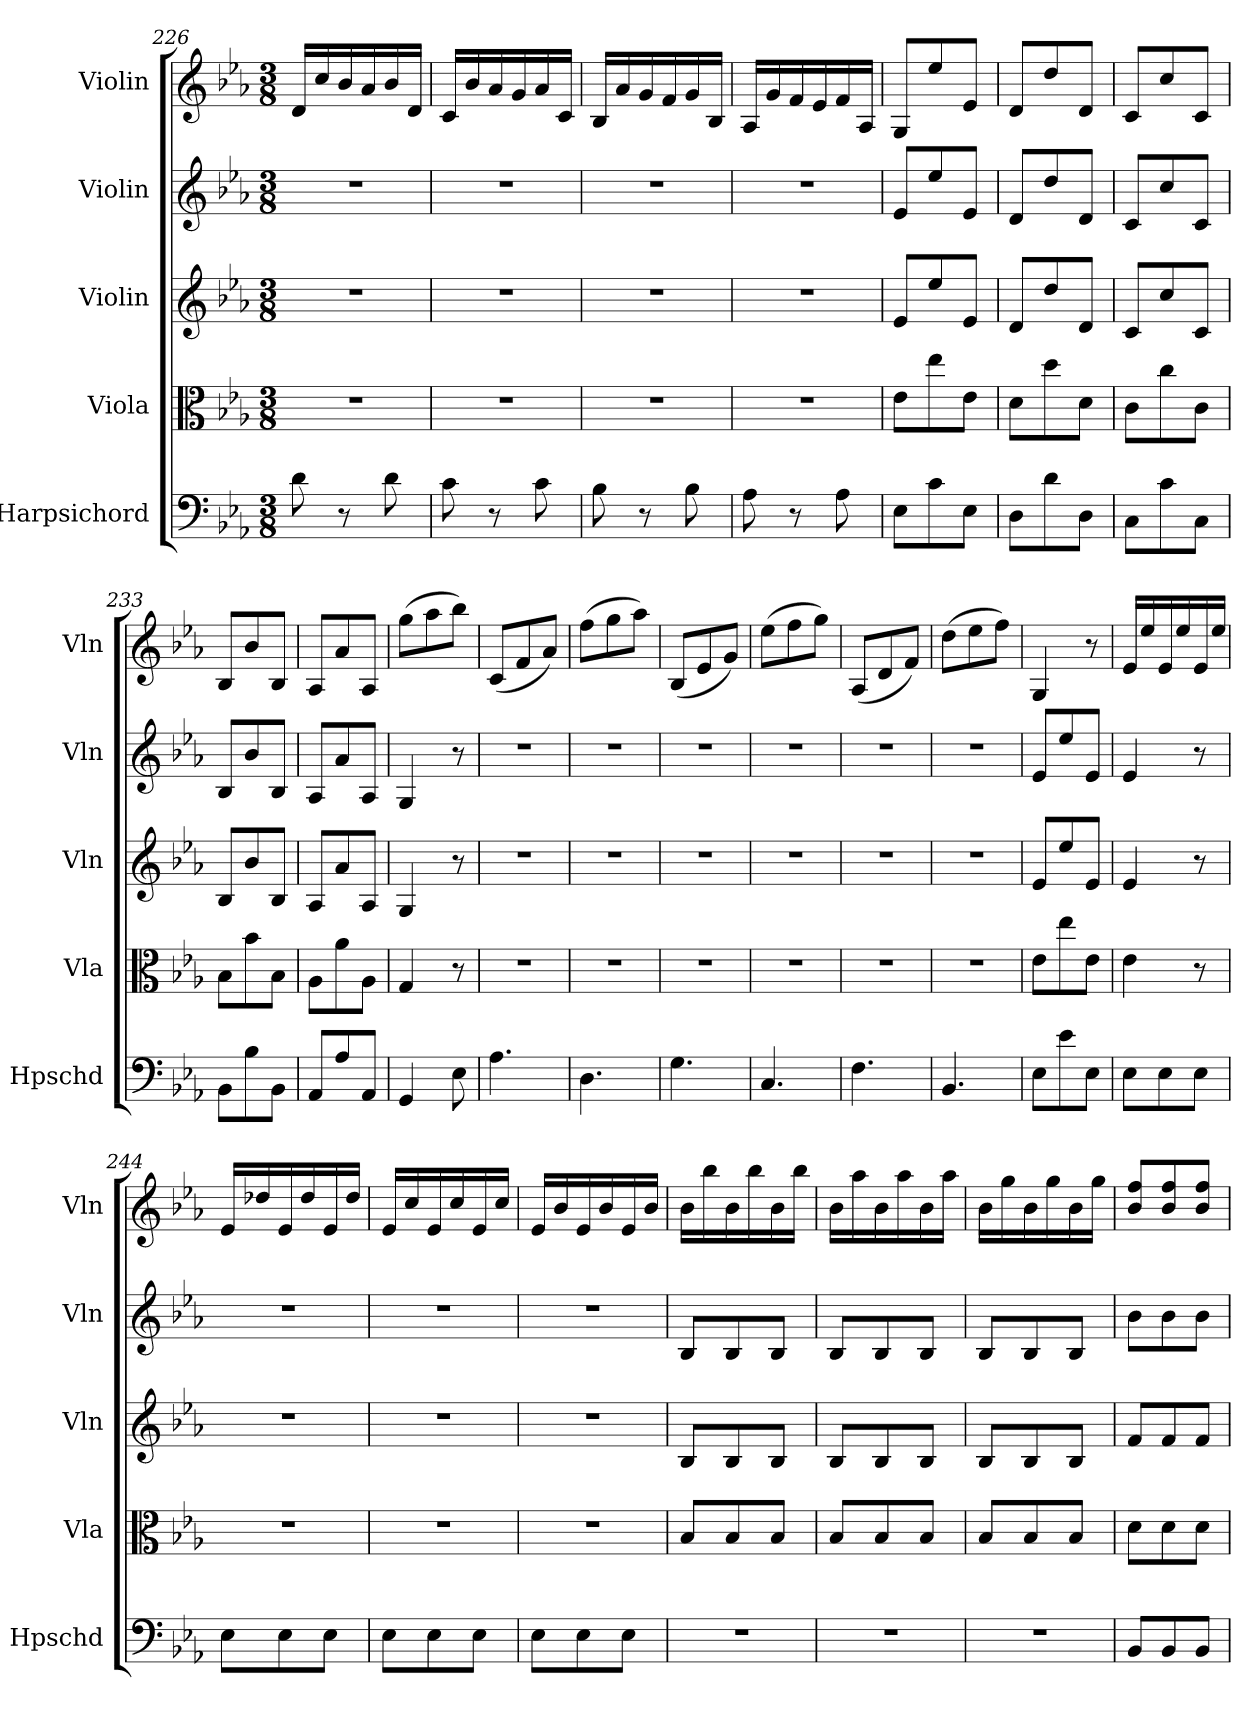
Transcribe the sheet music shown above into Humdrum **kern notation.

**kern	**kern	**kern	**kern	**kern
*part5	*part4	*part3	*part2	*part1
*staff5	*staff4	*staff3	*staff2	*staff1
*I"Harpsichord	*I"Viola	*I"Violin	*I"Violin	*I"Violin
*I'Hpschd	*I'Vla	*I'Vln	*I'Vln	*I'Vln
*clefF4	*clefC3	*clefG2	*clefG2	*clefG2
*k[b-e-a-]	*k[b-e-a-]	*k[b-e-a-]	*k[b-e-a-]	*k[b-e-a-]
*E-:	*E-:	*E-:	*E-:	*E-:
*M3/8	*M3/8	*M3/8	*M3/8	*M3/8
=226	=226	=226	=226	=226
8d\	4.r	4.r	4.r	16d/LL
.	.	.	.	16cc/
8r	.	.	.	16b-/
.	.	.	.	16a-/
8d\	.	.	.	16b-/
.	.	.	.	16d/JJ
=227	=227	=227	=227	=227
8c\	4.r	4.r	4.r	16c/LL
.	.	.	.	16b-/
8r	.	.	.	16a-/
.	.	.	.	16g/
8c\	.	.	.	16a-/
.	.	.	.	16c/JJ
=228	=228	=228	=228	=228
8B-\	4.r	4.r	4.r	16B-/LL
.	.	.	.	16a-/
8r	.	.	.	16g/
.	.	.	.	16f/
8B-\	.	.	.	16g/
.	.	.	.	16B-/JJ
=229	=229	=229	=229	=229
8A-\	4.r	4.r	4.r	16A-/LL
.	.	.	.	16g/
8r	.	.	.	16f/
.	.	.	.	16e-/
8A-\	.	.	.	16f/
.	.	.	.	16A-/JJ
=230	=230	=230	=230	=230
8E-\L	8e-\L	8e-/L	8e-/L	8G/L
8c\	8ee-\	8ee-/	8ee-/	8ee-/
8E-\J	8e-\J	8e-/J	8e-/J	8e-/J
=231	=231	=231	=231	=231
8D\L	8d\L	8d/L	8d/L	8d/L
8d\	8dd\	8dd/	8dd/	8dd/
8D\J	8d\J	8d/J	8d/J	8d/J
=232	=232	=232	=232	=232
8C\L	8c\L	8c/L	8c/L	8c/L
8c\	8cc\	8cc/	8cc/	8cc/
8C\J	8c\J	8c/J	8c/J	8c/J
=233	=233	=233	=233	=233
8BB-\L	8B-\L	8B-/L	8B-/L	8B-/L
8B-\	8b-\	8b-/	8b-/	8b-/
8BB-\J	8B-\J	8B-/J	8B-/J	8B-/J
=234	=234	=234	=234	=234
8AA-/L	8A-\L	8A-/L	8A-/L	8A-/L
8A-/	8a-\	8a-/	8a-/	8a-/
8AA-/J	8A-\J	8A-/J	8A-/J	8A-/J
=235	=235	=235	=235	=235
4GG/	4G/	4G/	4G/	(8gg\L
.	.	.	.	8aa-\
8E-\	8r	8r	8r	8bb-\J)
=236	=236	=236	=236	=236
4.A-\	4.r	4.r	4.r	(8c/L
.	.	.	.	8f/
.	.	.	.	8a-/J)
=237	=237	=237	=237	=237
4.D\	4.r	4.r	4.r	(8ff\L
.	.	.	.	8gg\
.	.	.	.	8aa-\J)
=238	=238	=238	=238	=238
4.G\	4.r	4.r	4.r	(8B-/L
.	.	.	.	8e-/
.	.	.	.	8g/J)
=239	=239	=239	=239	=239
4.C/	4.r	4.r	4.r	(8ee-\L
.	.	.	.	8ff\
.	.	.	.	8gg\J)
=240	=240	=240	=240	=240
4.F\	4.r	4.r	4.r	(8A-/L
.	.	.	.	8d/
.	.	.	.	8f/J)
=241	=241	=241	=241	=241
4.BB-/	4.r	4.r	4.r	(8dd\L
.	.	.	.	8ee-\
.	.	.	.	8ff\J)
=242	=242	=242	=242	=242
8E-\L	8e-\L	8e-/L	8e-/L	4G/
8e-\	8ee-\	8ee-/	8ee-/	.
8E-\J	8e-\J	8e-/J	8e-/J	8r
=243	=243	=243	=243	=243
8E-\L	4e-\	4e-/	4e-/	16e-/LL
.	.	.	.	16ee-/
8E-\	.	.	.	16e-/
.	.	.	.	16ee-/
8E-\J	8r	8r	8r	16e-/
.	.	.	.	16ee-/JJ
=244	=244	=244	=244	=244
8E-\L	4.r	4.r	4.r	16e-/LL
.	.	.	.	16dd-X/
8E-\	.	.	.	16e-/
.	.	.	.	16dd-/
8E-\J	.	.	.	16e-/
.	.	.	.	16dd-/JJ
=245	=245	=245	=245	=245
8E-\L	4.r	4.r	4.r	16e-/LL
.	.	.	.	16cc/
8E-\	.	.	.	16e-/
.	.	.	.	16cc/
8E-\J	.	.	.	16e-/
.	.	.	.	16cc/JJ
=246	=246	=246	=246	=246
8E-\L	4.r	4.r	4.r	16e-/LL
.	.	.	.	16b-/
8E-\	.	.	.	16e-/
.	.	.	.	16b-/
8E-\J	.	.	.	16e-/
.	.	.	.	16b-/JJ
=247	=247	=247	=247	=247
4.r	8B-/L	8B-/L	8B-/L	16b-\LL
.	.	.	.	16bb-\
.	8B-/	8B-/	8B-/	16b-\
.	.	.	.	16bb-\
.	8B-/J	8B-/J	8B-/J	16b-\
.	.	.	.	16bb-\JJ
=248	=248	=248	=248	=248
4.r	8B-/L	8B-/L	8B-/L	16b-\LL
.	.	.	.	16aa-\
.	8B-/	8B-/	8B-/	16b-\
.	.	.	.	16aa-\
.	8B-/J	8B-/J	8B-/J	16b-\
.	.	.	.	16aa-\JJ
=249	=249	=249	=249	=249
4.r	8B-/L	8B-/L	8B-/L	16b-\LL
.	.	.	.	16gg\
.	8B-/	8B-/	8B-/	16b-\
.	.	.	.	16gg\
.	8B-/J	8B-/J	8B-/J	16b-\
.	.	.	.	16gg\JJ
=250	=250	=250	=250	=250
8BB-/L	8d\L	8f/L	8b-\L	8b-/ 8ff/L
8BB-/	8d\	8f/	8b-\	8b-/ 8ff/
8BB-/J	8d\J	8f/J	8b-\J	8b-/ 8ff/J
=	=	=	=	=
*-	*-	*-	*-	*-
